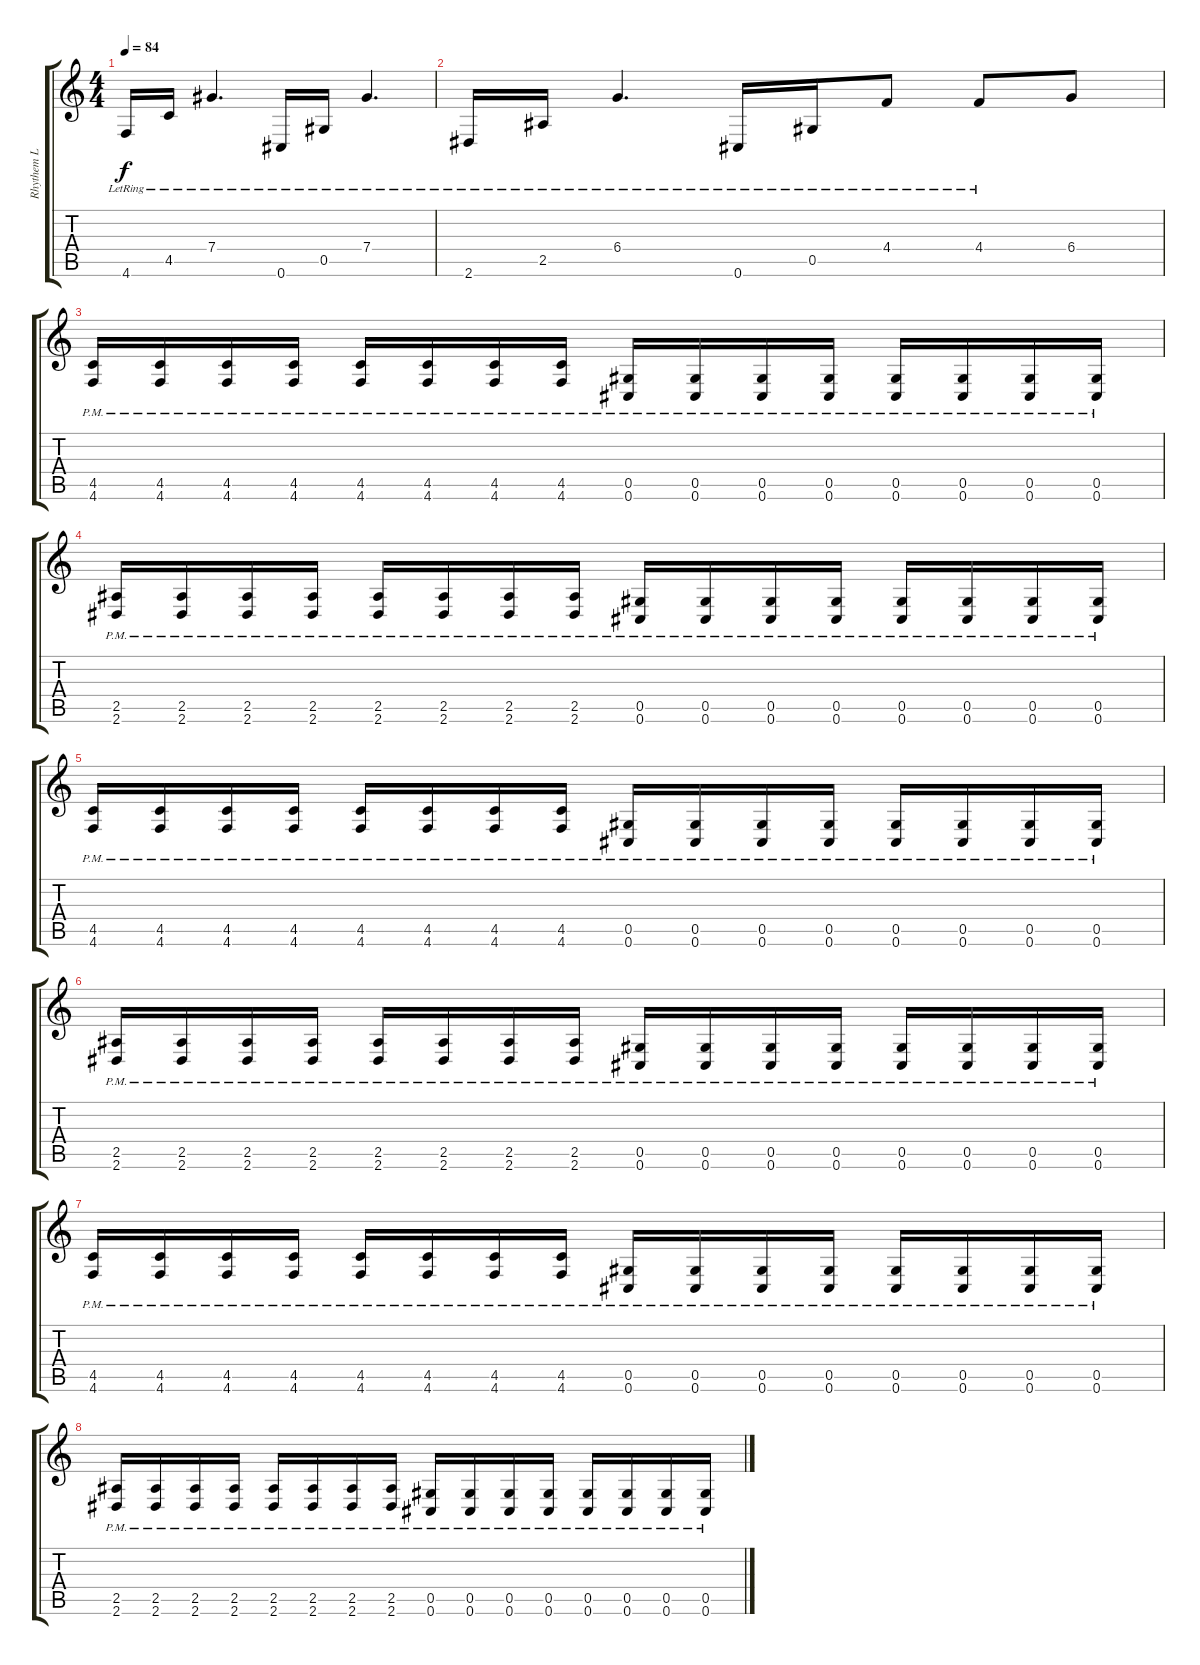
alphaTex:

\track ("Rhythem L" "Rhythem L") {instrument electricguitarjazz}
\staff {score tabs}
\tuning (Eb4 Bb3 Gb3 Db3 Ab2 Db2) {hide}
\ts (4 4)
\tempo 84
\clef g2
\ks c
4.6{lr}.16{dy f} 4.5{lr}.16 7.4{lr}.4{d} 0.6{lr}.16 0.5{lr}.16 7.4{lr}.4{d} |
2.6{lr}.16 2.5{lr}.16 6.4{lr}.4{d} 0.6{lr}.16 0.5{lr}.16 4.4{lr}.8 4.4{lr}.8 6.4.8 |
(4.5{pm} 4.6{pm}).16{instrument distortionguitar} (4.5{pm} 4.6{pm}).16 (4.5{pm} 4.6{pm}).16 (4.5{pm} 4.6{pm}).16 (4.5{pm} 4.6{pm}).16 (4.5{pm} 4.6{pm}).16 (4.5{pm} 4.6{pm}).16 (4.5{pm} 4.6{pm}).16 (0.5{pm} 0.6{pm}).16 (0.5{pm} 0.6{pm}).16 (0.5{pm} 0.6{pm}).16 (0.5{pm} 0.6{pm}).16 (0.5{pm} 0.6{pm}).16 (0.5{pm} 0.6{pm}).16 (0.5{pm} 0.6{pm}).16 (0.5{pm} 0.6{pm}).16 |
(2.5{pm} 2.6{pm}).16 (2.5{pm} 2.6{pm}).16 (2.5{pm} 2.6{pm}).16 (2.5{pm} 2.6{pm}).16 (2.5{pm} 2.6{pm}).16 (2.5{pm} 2.6{pm}).16 (2.5{pm} 2.6{pm}).16 (2.5{pm} 2.6{pm}).16 (0.5{pm} 0.6{pm}).16 (0.5{pm} 0.6{pm}).16 (0.5{pm} 0.6{pm}).16 (0.5{pm} 0.6{pm}).16 (0.5{pm} 0.6{pm}).16 (0.5{pm} 0.6{pm}).16 (0.5{pm} 0.6{pm}).16 (0.5{pm} 0.6{pm}).16 |
(4.5{pm} 4.6{pm}).16{instrument distortionguitar} (4.5{pm} 4.6{pm}).16 (4.5{pm} 4.6{pm}).16 (4.5{pm} 4.6{pm}).16 (4.5{pm} 4.6{pm}).16 (4.5{pm} 4.6{pm}).16 (4.5{pm} 4.6{pm}).16 (4.5{pm} 4.6{pm}).16 (0.5{pm} 0.6{pm}).16 (0.5{pm} 0.6{pm}).16 (0.5{pm} 0.6{pm}).16 (0.5{pm} 0.6{pm}).16 (0.5{pm} 0.6{pm}).16 (0.5{pm} 0.6{pm}).16 (0.5{pm} 0.6{pm}).16 (0.5{pm} 0.6{pm}).16 |
(2.5{pm} 2.6{pm}).16 (2.5{pm} 2.6{pm}).16 (2.5{pm} 2.6{pm}).16 (2.5{pm} 2.6{pm}).16 (2.5{pm} 2.6{pm}).16 (2.5{pm} 2.6{pm}).16 (2.5{pm} 2.6{pm}).16 (2.5{pm} 2.6{pm}).16 (0.5{pm} 0.6{pm}).16 (0.5{pm} 0.6{pm}).16 (0.5{pm} 0.6{pm}).16 (0.5{pm} 0.6{pm}).16 (0.5{pm} 0.6{pm}).16 (0.5{pm} 0.6{pm}).16 (0.5{pm} 0.6{pm}).16 (0.5{pm} 0.6{pm}).16 |
(4.5{pm} 4.6{pm}).16{instrument distortionguitar} (4.5{pm} 4.6{pm}).16 (4.5{pm} 4.6{pm}).16 (4.5{pm} 4.6{pm}).16 (4.5{pm} 4.6{pm}).16 (4.5{pm} 4.6{pm}).16 (4.5{pm} 4.6{pm}).16 (4.5{pm} 4.6{pm}).16 (0.5{pm} 0.6{pm}).16 (0.5{pm} 0.6{pm}).16 (0.5{pm} 0.6{pm}).16 (0.5{pm} 0.6{pm}).16 (0.5{pm} 0.6{pm}).16 (0.5{pm} 0.6{pm}).16 (0.5{pm} 0.6{pm}).16 (0.5{pm} 0.6{pm}).16 |
(2.5{pm} 2.6{pm}).16 (2.5{pm} 2.6{pm}).16 (2.5{pm} 2.6{pm}).16 (2.5{pm} 2.6{pm}).16 (2.5{pm} 2.6{pm}).16 (2.5{pm} 2.6{pm}).16 (2.5{pm} 2.6{pm}).16 (2.5{pm} 2.6{pm}).16 (0.5{pm} 0.6{pm}).16 (0.5{pm} 0.6{pm}).16 (0.5{pm} 0.6{pm}).16 (0.5{pm} 0.6{pm}).16 (0.5{pm} 0.6{pm}).16 (0.5{pm} 0.6{pm}).16 (0.5{pm} 0.6{pm}).16 (0.5{pm} 0.6{pm}).16
